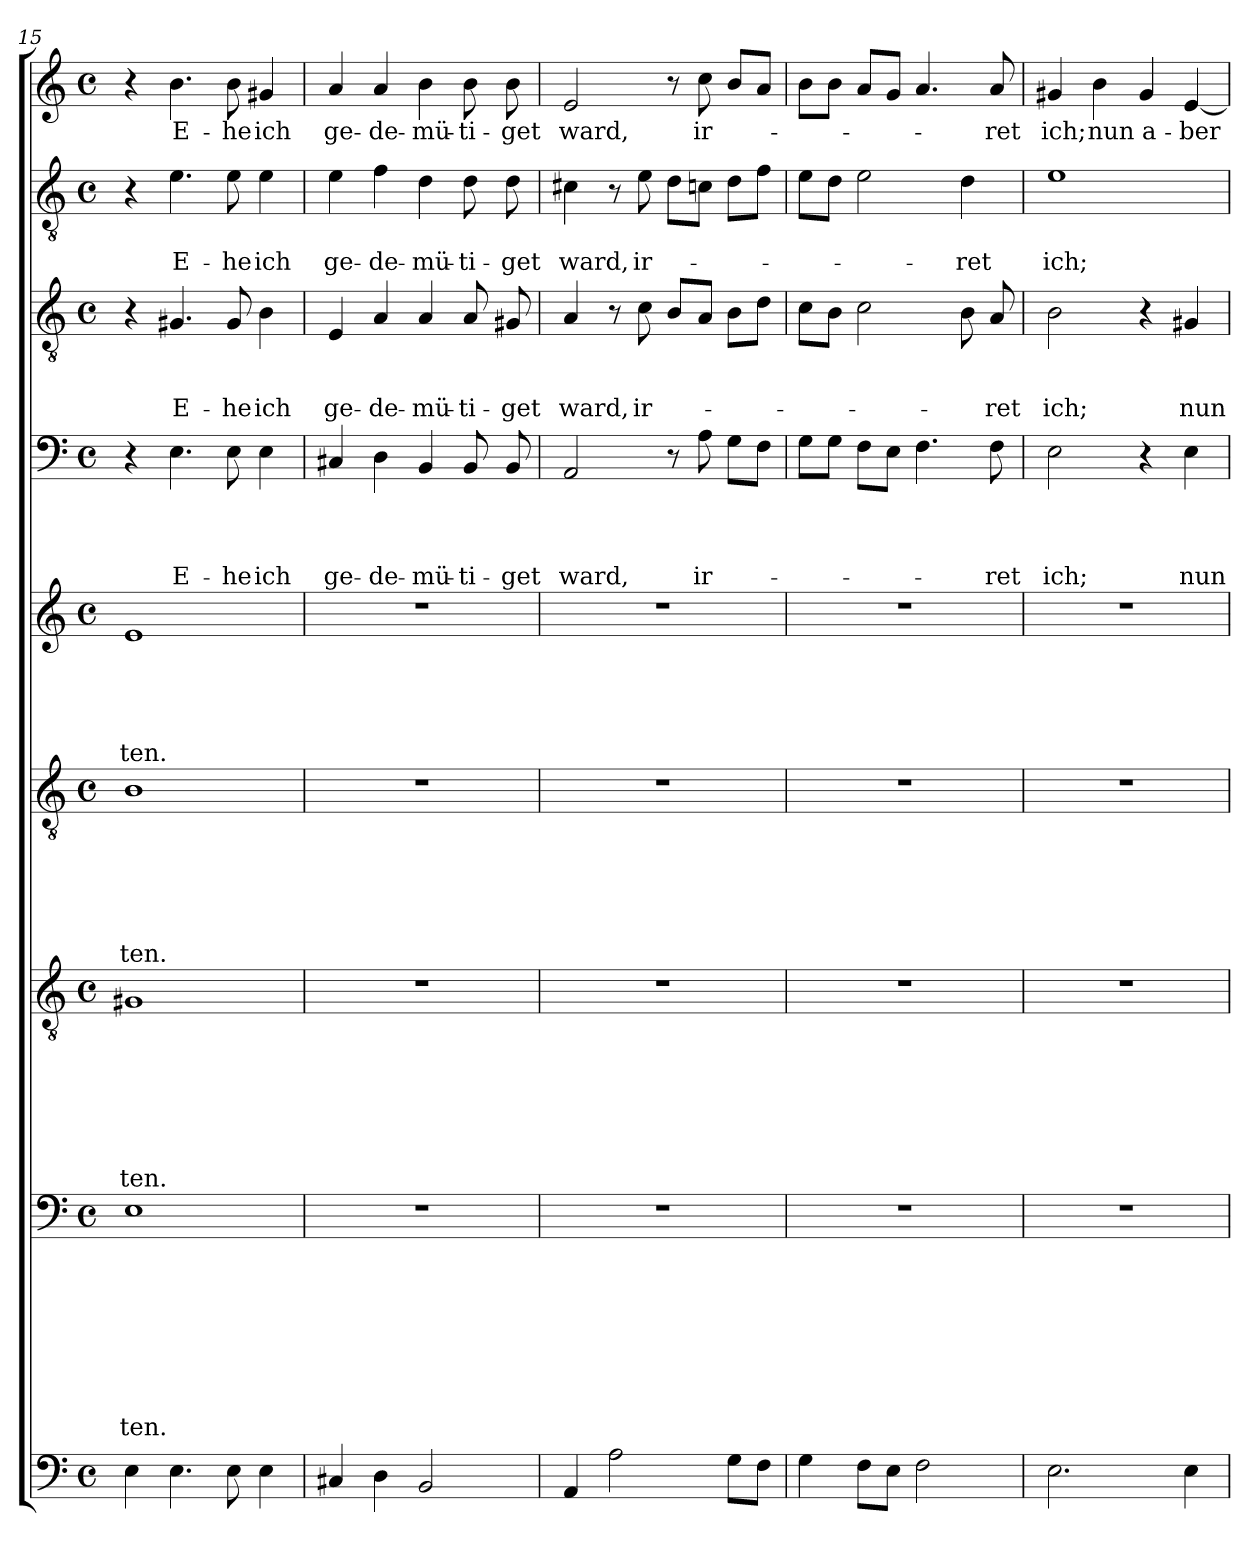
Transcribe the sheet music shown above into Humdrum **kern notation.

**kern	**kern	**text	**text	**text	**text	**text	**text	**text	**text	**kern	**text	**text	**text	**text	**text	**text	**text	**kern	**text	**text	**text	**text	**text	**text	**kern	**text	**text	**text	**text	**text	**kern	**text	**text	**text	**text	**kern	**text	**text	**text	**kern	**text	**text	**kern	**text
*part9	*part8	*part8	*part8	*part8	*part8	*part8	*part8	*part8	*part8	*part7	*part7	*part7	*part7	*part7	*part7	*part7	*part7	*part6	*part6	*part6	*part6	*part6	*part6	*part6	*part5	*part5	*part5	*part5	*part5	*part5	*part4	*part4	*part4	*part4	*part4	*part3	*part3	*part3	*part3	*part2	*part2	*part2	*part1	*part1
*staff9	*staff8	*staff8	*staff8	*staff8	*staff8	*staff8	*staff8	*staff8	*staff8	*staff7	*staff7	*staff7	*staff7	*staff7	*staff7	*staff7	*staff7	*staff6	*staff6	*staff6	*staff6	*staff6	*staff6	*staff6	*staff5	*staff5	*staff5	*staff5	*staff5	*staff5	*staff4	*staff4	*staff4	*staff4	*staff4	*staff3	*staff3	*staff3	*staff3	*staff2	*staff2	*staff2	*staff1	*staff1
*clefF4	*clefF4	*	*	*	*	*	*	*	*	*clefGv2	*	*	*	*	*	*	*	*clefGv2	*	*	*	*	*	*	*clefG2	*	*	*	*	*	*clefF4	*	*	*	*	*clefGv2	*	*	*	*clefGv2	*	*	*clefG2	*
*k[]	*k[]	*	*	*	*	*	*	*	*	*k[]	*	*	*	*	*	*	*	*k[]	*	*	*	*	*	*	*k[]	*	*	*	*	*	*k[]	*	*	*	*	*k[]	*	*	*	*k[]	*	*	*k[]	*
*C:	*C:	*	*	*	*	*	*	*	*	*C:	*	*	*	*	*	*	*	*C:	*	*	*	*	*	*	*C:	*	*	*	*	*	*C:	*	*	*	*	*C:	*	*	*	*C:	*	*	*C:	*
*M4/4	*M4/4	*	*	*	*	*	*	*	*	*M4/4	*	*	*	*	*	*	*	*M4/4	*	*	*	*	*	*	*M4/4	*	*	*	*	*	*M4/4	*	*	*	*	*M4/4	*	*	*	*M4/4	*	*	*M4/4	*
*met(c)	*met(c)	*	*	*	*	*	*	*	*	*met(c)	*	*	*	*	*	*	*	*met(c)	*	*	*	*	*	*	*met(c)	*	*	*	*	*	*met(c)	*	*	*	*	*met(c)	*	*	*	*met(c)	*	*	*met(c)	*
=15	=15	=15	=15	=15	=15	=15	=15	=15	=15	=15	=15	=15	=15	=15	=15	=15	=15	=15	=15	=15	=15	=15	=15	=15	=15	=15	=15	=15	=15	=15	=15	=15	=15	=15	=15	=15	=15	=15	=15	=15	=15	=15	=15	=15
!	!	!	!	!	!	!	!	!	!LO:LY:b	!	!	!	!	!	!	!	!LO:LY:b	!	!	!	!	!	!	!LO:LY:b	!	!	!	!	!	!LO:LY:b	!	!	!	!	!	!	!	!	!	!	!	!	!	!
4E\	1E	.	.	.	.	.	.	.	-ten.	1G#X	.	.	.	.	.	.	-ten.	1B	.	.	.	.	.	-ten.	1e	.	.	.	.	-ten.	4r	.	.	.	.	4r	.	.	.	4r	.	.	4r	.
!	!	!	!	!	!	!	!	!	!	!	!	!	!	!	!	!	!	!	!	!	!	!	!	!	!	!	!	!	!	!	!	!	!	!	!LO:LY:b	!	!	!	!LO:LY:b	!	!	!LO:LY:b	!	!LO:LY:b
4.E\	.	.	.	.	.	.	.	.	.	.	.	.	.	.	.	.	.	.	.	.	.	.	.	.	.	.	.	.	.	.	4.E\	.	.	.	E-	4.G#X/	.	.	E-	4.e\	.	E-	4.b\	E-
!	!	!	!	!	!	!	!	!	!	!	!	!	!	!	!	!	!	!	!	!	!	!	!	!	!	!	!	!	!	!	!	!	!	!	!LO:LY:b	!	!	!	!LO:LY:b	!	!	!LO:LY:b	!	!LO:LY:b
8E\	.	.	.	.	.	.	.	.	.	.	.	.	.	.	.	.	.	.	.	.	.	.	.	.	.	.	.	.	.	.	8E\	.	.	.	-he	8G#/	.	.	-he	8e\	.	-he	8b\	-he
!	!	!	!	!	!	!	!	!	!	!	!	!	!	!	!	!	!	!	!	!	!	!	!	!	!	!	!	!	!	!	!	!	!	!	!LO:LY:b	!	!	!	!LO:LY:b	!	!	!LO:LY:b	!	!LO:LY:b
4E\	.	.	.	.	.	.	.	.	.	.	.	.	.	.	.	.	.	.	.	.	.	.	.	.	.	.	.	.	.	.	4E\	.	.	.	ich	4B\	.	.	ich	4e\	.	ich	4g#X/	ich
=16	=16	=16	=16	=16	=16	=16	=16	=16	=16	=16	=16	=16	=16	=16	=16	=16	=16	=16	=16	=16	=16	=16	=16	=16	=16	=16	=16	=16	=16	=16	=16	=16	=16	=16	=16	=16	=16	=16	=16	=16	=16	=16	=16	=16
!	!	!	!	!	!	!	!	!	!	!	!	!	!	!	!	!	!	!	!	!	!	!	!	!	!	!	!	!	!	!	!	!	!	!	!LO:LY:b	!	!	!	!LO:LY:b	!	!	!LO:LY:b	!	!LO:LY:b
4C#X/	1r	.	.	.	.	.	.	.	.	1r	.	.	.	.	.	.	.	1r	.	.	.	.	.	.	1r	.	.	.	.	.	4C#X/	.	.	.	ge-	4E/	.	.	ge-	4e\	.	ge-	4a/	ge-
!	!	!	!	!	!	!	!	!	!	!	!	!	!	!	!	!	!	!	!	!	!	!	!	!	!	!	!	!	!	!	!	!	!	!	!LO:LY:b	!	!	!	!LO:LY:b	!	!	!LO:LY:b	!	!LO:LY:b
4D\	.	.	.	.	.	.	.	.	.	.	.	.	.	.	.	.	.	.	.	.	.	.	.	.	.	.	.	.	.	.	4D\	.	.	.	-de-	4A/	.	.	-de-	4f\	.	-de-	4a/	-de-
!	!	!	!	!	!	!	!	!	!	!	!	!	!	!	!	!	!	!	!	!	!	!	!	!	!	!	!	!	!	!	!	!	!	!	!LO:LY:b	!	!	!	!LO:LY:b	!	!	!LO:LY:b	!	!LO:LY:b
2BB/	.	.	.	.	.	.	.	.	.	.	.	.	.	.	.	.	.	.	.	.	.	.	.	.	.	.	.	.	.	.	4BB/	.	.	.	-mü-	4A/	.	.	-mü-	4d\	.	-mü-	4b\	-mü-
!	!	!	!	!	!	!	!	!	!	!	!	!	!	!	!	!	!	!	!	!	!	!	!	!	!	!	!	!	!	!	!	!	!	!	!LO:LY:b	!	!	!	!LO:LY:b	!	!	!LO:LY:b	!	!LO:LY:b
.	.	.	.	.	.	.	.	.	.	.	.	.	.	.	.	.	.	.	.	.	.	.	.	.	.	.	.	.	.	.	8BB/	.	.	.	-ti-	8A/	.	.	-ti-	8d\	.	-ti-	8b\	-ti-
!	!	!	!	!	!	!	!	!	!	!	!	!	!	!	!	!	!	!	!	!	!	!	!	!	!	!	!	!	!	!	!	!	!	!	!LO:LY:b	!	!	!	!LO:LY:b	!	!	!LO:LY:b	!	!LO:LY:b
.	.	.	.	.	.	.	.	.	.	.	.	.	.	.	.	.	.	.	.	.	.	.	.	.	.	.	.	.	.	.	8BB/	.	.	.	-get	8G#X/	.	.	-get	8d\	.	-get	8b\	-get
=17	=17	=17	=17	=17	=17	=17	=17	=17	=17	=17	=17	=17	=17	=17	=17	=17	=17	=17	=17	=17	=17	=17	=17	=17	=17	=17	=17	=17	=17	=17	=17	=17	=17	=17	=17	=17	=17	=17	=17	=17	=17	=17	=17	=17
!	!	!	!	!	!	!	!	!	!	!	!	!	!	!	!	!	!	!	!	!	!	!	!	!	!	!	!	!	!	!	!	!	!	!	!LO:LY:b	!	!	!	!LO:LY:b	!	!	!LO:LY:b	!	!LO:LY:b
4AA/	1r	.	.	.	.	.	.	.	.	1r	.	.	.	.	.	.	.	1r	.	.	.	.	.	.	1r	.	.	.	.	.	2AA/	.	.	.	ward,	4A/	.	.	ward,	4c#X\	.	ward,	2e/	ward,
2A\	.	.	.	.	.	.	.	.	.	.	.	.	.	.	.	.	.	.	.	.	.	.	.	.	.	.	.	.	.	.	.	.	.	.	.	8r	.	.	.	8r	.	.	.	.
!	!	!	!	!	!	!	!	!	!	!	!	!	!	!	!	!	!	!	!	!	!	!	!	!	!	!	!	!	!	!	!	!	!	!	!	!	!	!	!LO:LY:b	!	!	!LO:LY:b	!	!
.	.	.	.	.	.	.	.	.	.	.	.	.	.	.	.	.	.	.	.	.	.	.	.	.	.	.	.	.	.	.	.	.	.	.	.	8c\	.	.	ir-	8e\	.	ir-	.	.
.	.	.	.	.	.	.	.	.	.	.	.	.	.	.	.	.	.	.	.	.	.	.	.	.	.	.	.	.	.	.	8r	.	.	.	.	8B/L	.	.	.	8d\L	.	.	8r	.
!	!	!	!	!	!	!	!	!	!	!	!	!	!	!	!	!	!	!	!	!	!	!	!	!	!	!	!	!	!	!	!	!	!	!	!LO:LY:b	!	!	!	!	!	!	!	!	!LO:LY:b
.	.	.	.	.	.	.	.	.	.	.	.	.	.	.	.	.	.	.	.	.	.	.	.	.	.	.	.	.	.	.	8A\	.	.	.	ir-	8A/J	.	.	.	8cn\J	.	.	8cc\	ir-
8G\L	.	.	.	.	.	.	.	.	.	.	.	.	.	.	.	.	.	.	.	.	.	.	.	.	.	.	.	.	.	.	8G\L	.	.	.	.	8B\L	.	.	.	8d\L	.	.	8b/L	.
8F\J	.	.	.	.	.	.	.	.	.	.	.	.	.	.	.	.	.	.	.	.	.	.	.	.	.	.	.	.	.	.	8F\J	.	.	.	.	8d\J	.	.	.	8f\J	.	.	8a/J	.
!!LO:LB:g=z
=18	=18	=18	=18	=18	=18	=18	=18	=18	=18	=18	=18	=18	=18	=18	=18	=18	=18	=18	=18	=18	=18	=18	=18	=18	=18	=18	=18	=18	=18	=18	=18	=18	=18	=18	=18	=18	=18	=18	=18	=18	=18	=18	=18	=18
4G\	1r	.	.	.	.	.	.	.	.	1r	.	.	.	.	.	.	.	1r	.	.	.	.	.	.	1r	.	.	.	.	.	8G\L	.	.	.	.	8c\L	.	.	.	8e\L	.	.	8b\L	.
.	.	.	.	.	.	.	.	.	.	.	.	.	.	.	.	.	.	.	.	.	.	.	.	.	.	.	.	.	.	.	8G\J	.	.	.	.	8B\J	.	.	.	8d\J	.	.	8b\J	.
8F\L	.	.	.	.	.	.	.	.	.	.	.	.	.	.	.	.	.	.	.	.	.	.	.	.	.	.	.	.	.	.	8F\L	.	.	.	.	2c\	.	.	.	2e\	.	.	8a/L	.
8E\J	.	.	.	.	.	.	.	.	.	.	.	.	.	.	.	.	.	.	.	.	.	.	.	.	.	.	.	.	.	.	8E\J	.	.	.	.	.	.	.	.	.	.	.	8g/J	.
2F\	.	.	.	.	.	.	.	.	.	.	.	.	.	.	.	.	.	.	.	.	.	.	.	.	.	.	.	.	.	.	4.F\	.	.	.	.	.	.	.	.	.	.	.	4.a/	.
!	!	!	!	!	!	!	!	!	!	!	!	!	!	!	!	!	!	!	!	!	!	!	!	!	!	!	!	!	!	!	!	!	!	!	!	!	!	!	!	!	!	!LO:LY:b	!	!
.	.	.	.	.	.	.	.	.	.	.	.	.	.	.	.	.	.	.	.	.	.	.	.	.	.	.	.	.	.	.	.	.	.	.	.	8B\	.	.	.	4d\	.	-ret	.	.
!	!	!	!	!	!	!	!	!	!	!	!	!	!	!	!	!	!	!	!	!	!	!	!	!	!	!	!	!	!	!	!	!	!	!	!LO:LY:b	!	!	!	!LO:LY:b	!	!	!	!	!LO:LY:b
.	.	.	.	.	.	.	.	.	.	.	.	.	.	.	.	.	.	.	.	.	.	.	.	.	.	.	.	.	.	.	8F\	.	.	.	-ret	8A/	.	.	-ret	.	.	.	8a/	-ret
=19	=19	=19	=19	=19	=19	=19	=19	=19	=19	=19	=19	=19	=19	=19	=19	=19	=19	=19	=19	=19	=19	=19	=19	=19	=19	=19	=19	=19	=19	=19	=19	=19	=19	=19	=19	=19	=19	=19	=19	=19	=19	=19	=19	=19
!	!	!	!	!	!	!	!	!	!	!	!	!	!	!	!	!	!	!	!	!	!	!	!	!	!	!	!	!	!	!	!	!	!	!	!LO:LY:b	!	!	!	!LO:LY:b	!	!	!LO:LY:b	!	!LO:LY:b
2.E\	1r	.	.	.	.	.	.	.	.	1r	.	.	.	.	.	.	.	1r	.	.	.	.	.	.	1r	.	.	.	.	.	2E\	.	.	.	ich;	2B\	.	.	ich;	1e	.	ich;	4g#X/	ich;
!	!	!	!	!	!	!	!	!	!	!	!	!	!	!	!	!	!	!	!	!	!	!	!	!	!	!	!	!	!	!	!	!	!	!	!	!	!	!	!	!	!	!	!	!LO:LY:b
.	.	.	.	.	.	.	.	.	.	.	.	.	.	.	.	.	.	.	.	.	.	.	.	.	.	.	.	.	.	.	.	.	.	.	.	.	.	.	.	.	.	.	4b\	nun
!	!	!	!	!	!	!	!	!	!	!	!	!	!	!	!	!	!	!	!	!	!	!	!	!	!	!	!	!	!	!	!	!	!	!	!	!	!	!	!	!	!	!	!	!LO:LY:b
.	.	.	.	.	.	.	.	.	.	.	.	.	.	.	.	.	.	.	.	.	.	.	.	.	.	.	.	.	.	.	4r	.	.	.	.	4r	.	.	.	.	.	.	4g#/	a-
!	!	!	!	!	!	!	!	!	!	!	!	!	!	!	!	!	!	!	!	!	!	!	!	!	!	!	!	!	!	!	!	!	!	!	!LO:LY:b	!	!	!	!LO:LY:b	!	!	!	!	!LO:LY:b
4E\	.	.	.	.	.	.	.	.	.	.	.	.	.	.	.	.	.	.	.	.	.	.	.	.	.	.	.	.	.	.	4E\	.	.	.	nun	4G#X/	.	.	nun	.	.	.	[4e/	-ber
=	=	=	=	=	=	=	=	=	=	=	=	=	=	=	=	=	=	=	=	=	=	=	=	=	=	=	=	=	=	=	=	=	=	=	=	=	=	=	=	=	=	=	=	=
*-	*-	*-	*-	*-	*-	*-	*-	*-	*-	*-	*-	*-	*-	*-	*-	*-	*-	*-	*-	*-	*-	*-	*-	*-	*-	*-	*-	*-	*-	*-	*-	*-	*-	*-	*-	*-	*-	*-	*-	*-	*-	*-	*-	*-
